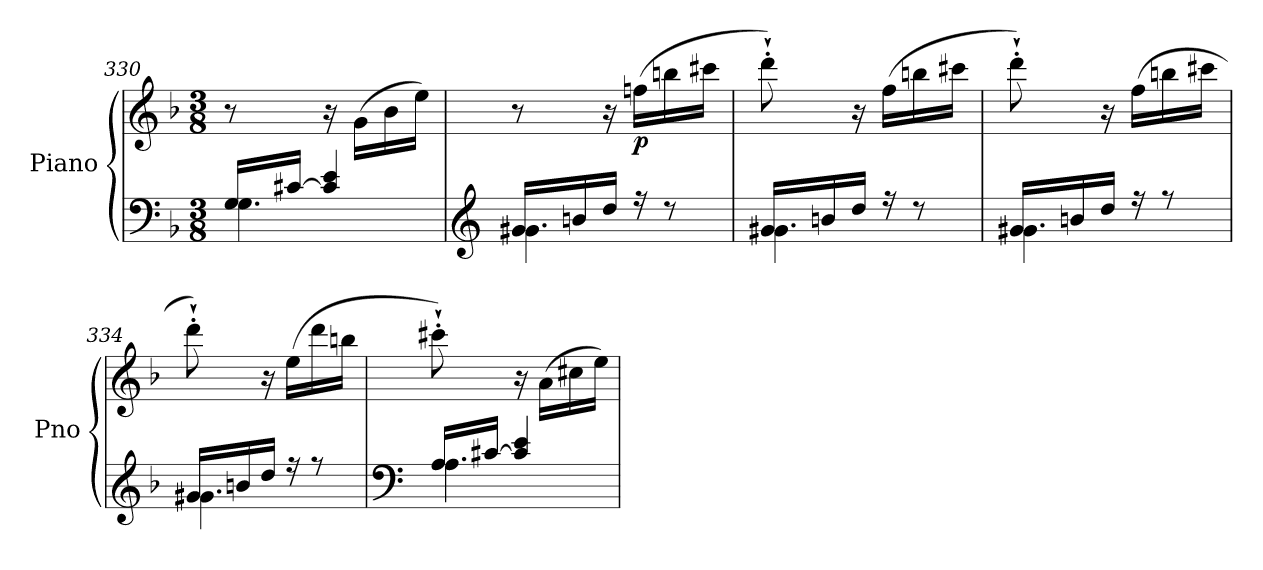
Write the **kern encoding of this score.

**kern	**kern	**dynam
*part1	*part1	*part1
*staff2	*staff1	*staff1/2
*I"Piano	*	*
*I'Pno	*	*
*clefF4	*clefG2	*
*k[b-]	*k[b-]	*
*M3/8	*M3/8	*
=330	=330	=330
*^	*	*
16G/LL	4.G\	8r	.
[16c#X/JJ	.	.	.
4c#/] 4e/	.	16r	.
.	.	(>16g\LL	.
.	.	16b-\	.
.	.	16ee\JJ)	.
!!LO:LB:g=z
=331	=331	=331	=331
*clefG2	*	*	*
16g#X/LL	4.g#X\	8r	.
16bn/	.	.	.
16dd/JJ	.	16r	.
!	!	!	!LO:DY:b
16r	.	(>16ffn\LL	p
8r	.	16bbn\	.
.	.	16ccc#X\JJ	.
=332	=332	=332	=332
16g#X/LL	4.g#X\	8ddd'`\)	.
16bn/	.	.	.
16dd/JJ	.	16r	.
16r	.	(>16ff\LL	.
8r	.	16bbn\	.
.	.	16ccc#X\JJ	.
=333	=333	=333	=333
16g#X/LL	4.g#X\	8ddd'`\)	.
16bn/	.	.	.
16dd/JJ	.	16r	.
16r	.	(>16ff\LL	.
8r	.	16bbn\	.
.	.	16ccc#X\JJ	.
=334	=334	=334	=334
16g#X/LL	4.g#X\	8ddd'`\)	.
16bn/	.	.	.
16dd/JJ	.	16r	.
16r	.	(>16ee\LL	.
8r	.	16ddd\	.
.	.	16bbn\JJ	.
!!LO:LB:g=z
=335	=335	=335	=335
*clefF4	*	*	*
16A/LL	4.A\	8ccc#X'`\)	.
[16c#X/JJ	.	.	.
4c#/] 4e/	.	16r	.
!	!	!	!LO:DY:b
.	.	(>16a\LL	other-dynamics
.	.	16cc#X\	.
.	.	16ee\JJ)	.
*v	*v	*	*
=	=	=
*-	*-	*-
